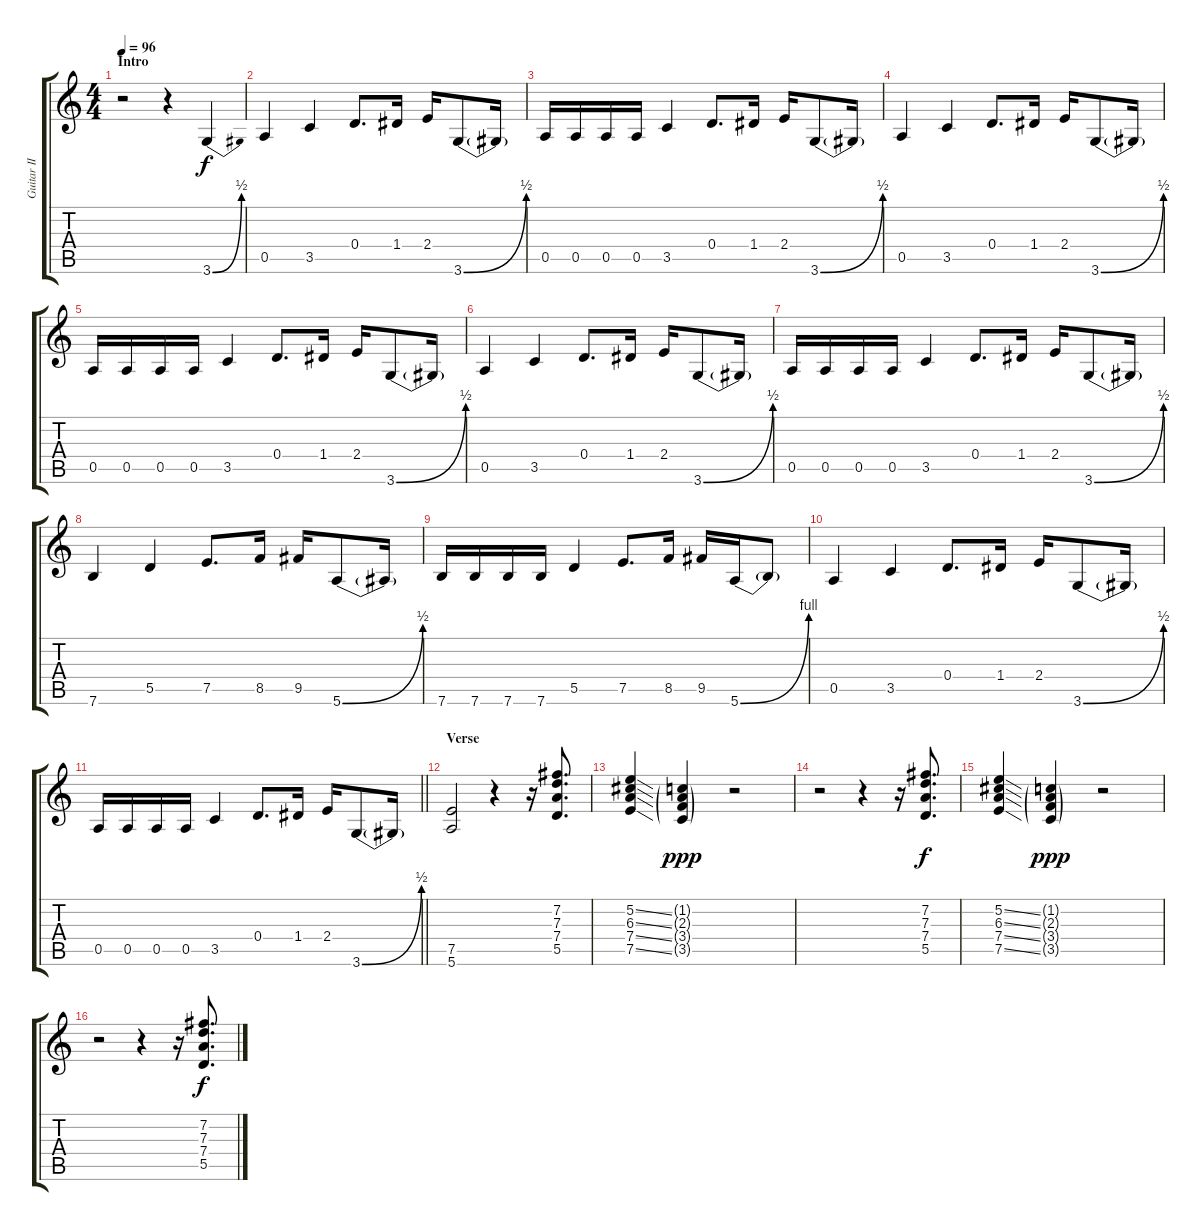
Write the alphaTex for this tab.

\track ("Guitar II" "Guitar II") {instrument overdrivenguitar}
\staff {score tabs}
\tuning (E4 B3 G3 D3 A2 E2) {hide}
\ts (4 4)
\section ("" "Intro")
\tempo 96
\clef g2
\ks c
r.2{dy f instrument overdrivenguitar} r.4 3.6{be (bend 0 0 60 2)}.4 |
0.5.4 3.5.4 0.4.8{d} 1.4.16 2.4.16 3.6{be (bend 0 0 60 2)}.8 3.6{t}.16 |
0.5.16 0.5.16 0.5.16 0.5.16 3.5.4 0.4.8{d} 1.4.16 2.4.16 3.6{be (bend 0 0 60 2)}.8 3.6{t}.16 |
0.5.4 3.5.4 0.4.8{d} 1.4.16 2.4.16 3.6{be (bend 0 0 60 2)}.8 3.6{t}.16 |
0.5.16 0.5.16 0.5.16 0.5.16 3.5.4 0.4.8{d} 1.4.16 2.4.16 3.6{be (bend 0 0 60 2)}.8 3.6{t}.16 |
0.5.4 3.5.4 0.4.8{d} 1.4.16 2.4.16 3.6{be (bend 0 0 60 2)}.8 3.6{t}.16 |
0.5.16 0.5.16 0.5.16 0.5.16 3.5.4 0.4.8{d} 1.4.16 2.4.16 3.6{be (bend 0 0 60 2)}.8 3.6{t}.16 |
7.6.4 5.5.4 7.5.8{d} 8.5.16 9.5.16 5.6{be (bend 0 0 60 2)}.8 5.6{t}.16 |
7.6.16 7.6.16 7.6.16 7.6.16 5.5.4 7.5.8{d} 8.5.16 9.5.16 5.6{be (bend 0 0 60 4)}.16 5.6{t}.8 |
0.5.4 3.5.4 0.4.8{d} 1.4.16 2.4.16 3.6{be (bend 0 0 60 2)}.8 3.6{t}.16 |
\barLineRight lightlight
0.5.16 0.5.16 0.5.16 0.5.16 3.5.4 0.4.8{d} 1.4.16 2.4.16 3.6{be (bend 0 0 60 2)}.8 3.6{t}.16 |
\section ("" "Verse")
(7.5 5.6).2 r.4 r.16 (7.2 7.3 7.4 5.5).8{d} |
(5.2{ss} 6.3{ss} 7.4{ss} 7.5{ss}).4 (1.2{g} 2.3{g} 3.4{g} 3.5{g}).4{dy ppp} r.2 |
r.2 r.4 r.16 (7.2 7.3 7.4 5.5).8{d dy f} |
(5.2{ss} 6.3{ss} 7.4{ss} 7.5{ss}).4 (1.2{g} 2.3{g} 3.4{g} 3.5{g}).4{dy ppp} r.2 |
r.2 r.4 r.16 (7.2 7.3 7.4 5.5).8{d dy f}
